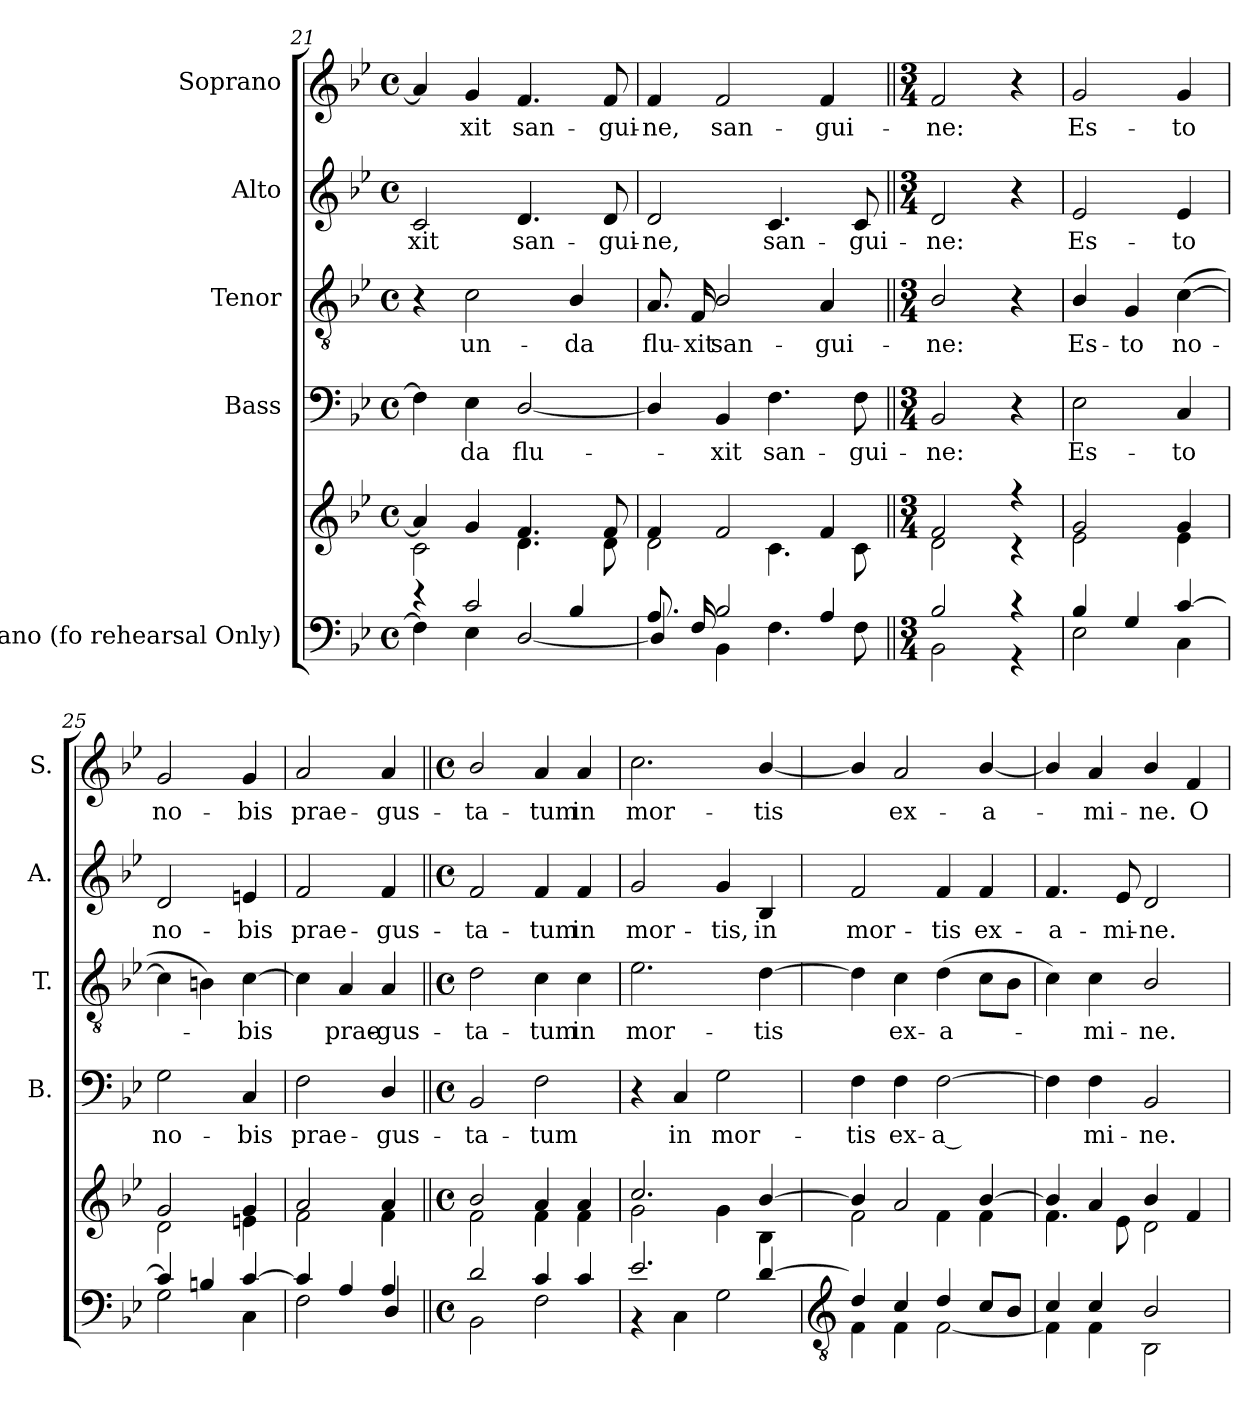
**kern	**kern	**kern	**text	**kern	**text	**kern	**text	**kern	**text
*part5	*part5	*part4	*part4	*part3	*part3	*part2	*part2	*part1	*part1
*staff6	*staff5	*staff4	*staff4	*staff3	*staff3	*staff2	*staff2	*staff1	*staff1
*I"Piano (fo  rehearsal Only)	*	*I"Bass	*	*I"Tenor	*	*I"Alto	*	*I"Soprano	*
*	*	*I'B.	*	*I'T.	*	*I'A.	*	*I'S.	*
*clefF4	*clefG2	*clefF4	*	*clefGv2	*	*clefG2	*	*clefG2	*
*k[b-e-]	*k[b-e-]	*k[b-e-]	*	*k[b-e-]	*	*k[b-e-]	*	*k[b-e-]	*
*B-:	*B-:	*B-:	*	*B-:	*	*B-:	*	*B-:	*
*M4/4	*M4/4	*M4/4	*	*M4/4	*	*M4/4	*	*M4/4	*
*met(c)	*met(c)	*met(c)	*	*met(c)	*	*met(c)	*	*met(c)	*
=21	=21	=21	=21	=21	=21	=21	=21	=21	=21
*^	*^	*	*	*	*	*	*	*	*
!	!	!	!	!	!	!	!	!	!LO:LY:b	!	!
4r	4F\]	4a/]	2c\	4F\]	.	4r	.	2c/	-xit	4a/]	.
!	!	!	!	!	!LO:LY:b	!	!LO:LY:b	!	!	!	!LO:LY:b
2c/	4E-\	4g/	.	4E-\	da	2c\	un-	.	.	4g/	-xit
!	!	!	!	!	!LO:LY:b	!	!	!	!LO:LY:b	!	!LO:LY:b
.	[2D/	4.f/	4.d\	[2D/	flu-	.	.	4.d/	san-	4.f/	san-
!	!	!	!	!	!	!	!LO:LY:b	!	!	!	!
4B-/	.	.	.	.	.	4B-/	-da	.	.	.	.
!	!	!	!	!	!	!	!	!	!LO:LY:b	!	!LO:LY:b
.	.	8f/	8d\	.	.	.	.	8d/	-gui-	8f/	-gui-
=22	=22	=22	=22	=22	=22	=22	=22	=22	=22	=22	=22
!	!	!	!	!	!	!	!LO:LY:b	!	!LO:LY:b	!	!LO:LY:b
8.A/	4D/]	4f/	2d\	4D/]	.	8.A/	flu-	2d/	-ne,	4f/	-ne,
!	!	!	!	!	!	!	!LO:LY:b	!	!	!	!
16F/	.	.	.	.	.	16F/	-xit	.	.	.	.
!	!	!	!	!	!LO:LY:b	!	!LO:LY:b	!	!	!	!LO:LY:b
2B-/	4BB-\	2f/	.	4BB-/	-xit	2B-/	san-	.	.	2f/	san-
!	!	!	!	!	!LO:LY:b	!	!	!	!LO:LY:b	!	!
.	4.F\	.	4.c\	4.F\	san-	.	.	4.c/	san-	.	.
!	!	!	!	!	!	!	!LO:LY:b	!	!	!	!LO:LY:b
4A/	.	4f/	.	.	.	4A/	-gui-	.	.	4f/	-gui-
!	!	!	!	!	!LO:LY:b	!	!	!	!LO:LY:b	!	!
.	8F\	.	8c\	8F\	-gui-	.	.	8c/	-gui-	.	.
!!LO:LB:g=z
=23||	=23||	=23||	=23||	=23||	=23||	=23||	=23||	=23||	=23||	=23||	=23||
*M3/4	*	*M3/4	*	*M3/4	*	*M3/4	*	*M3/4	*	*M3/4	*
!	!	!	!	!	!LO:LY:b	!	!LO:LY:b	!	!LO:LY:b	!	!LO:LY:b
2B-/	2BB-\	2f/	2d\	2BB-/	-ne:	2B-/	-ne:	2d/	-ne:	2f/	-ne:
4r	4r	4r	4r	4r	.	4r	.	4r	.	4r	.
=24	=24	=24	=24	=24	=24	=24	=24	=24	=24	=24	=24
!	!	!	!	!	!LO:LY:b	!	!LO:LY:b	!	!LO:LY:b	!	!LO:LY:b
4B-/	2E-\	2g/	2e-\	2E-\	Es-	4B-/	Es-	2e-/	Es-	2g/	Es-
!	!	!	!	!	!	!	!LO:LY:b	!	!	!	!
4G/	.	.	.	.	.	4G/	-to	.	.	.	.
!	!	!	!	!	!LO:LY:b	!	!LO:LY:b	!	!LO:LY:b	!	!LO:LY:b
[4c/	4C\	4g/	4e-\	4C/	-to	(>[4c\	no-	4e-/	-to	4g/	-to
=25	=25	=25	=25	=25	=25	=25	=25	=25	=25	=25	=25
!	!	!	!	!	!LO:LY:b	!	!	!	!LO:LY:b	!	!LO:LY:b
4c/]	2G\	2g/	2d\	2G\	no-	4c\]	.	2d/	no-	2g/	no-
4Bn/	.	.	.	.	.	4Bn\)	.	.	.	.	.
!	!	!	!	!	!LO:LY:b	!	!LO:LY:b	!	!LO:LY:b	!	!LO:LY:b
[4c/	4C\	4g/	4en\	4C/	-bis	[4c\	-bis	4en/	-bis	4g/	-bis
=26	=26	=26	=26	=26	=26	=26	=26	=26	=26	=26	=26
!	!	!	!	!	!LO:LY:b	!	!	!	!LO:LY:b	!	!LO:LY:b
4c/]	2F\	2a/	2f\	2F\	prae-	4c\]	.	2f/	prae-	2a/	prae-
!	!	!	!	!	!	!	!LO:LY:b	!	!	!	!
4A/	.	.	.	.	.	4A/	prae-	.	.	.	.
!	!	!	!	!	!LO:LY:b	!	!LO:LY:b	!	!LO:LY:b	!	!LO:LY:b
4A/	4D/	4a/	4f\	4D/	-gus-	4A/	-gus-	4f/	-gus-	4a/	-gus-
=27||	=27||	=27||	=27||	=27||	=27||	=27||	=27||	=27||	=27||	=27||	=27||
*M4/4	*	*M4/4	*	*M4/4	*	*M4/4	*	*M4/4	*	*M4/4	*
*met(c)	*	*met(c)	*	*met(c)	*	*met(c)	*	*met(c)	*	*met(c)	*
!	!	!	!	!	!LO:LY:b	!	!LO:LY:b	!	!LO:LY:b	!	!LO:LY:b
2d/	2BB-\	2b-/	2f\	2BB-/	-ta-	2d\	-ta-	2f/	-ta-	2b-/	-ta-
!	!	!	!	!	!LO:LY:b	!	!LO:LY:b	!	!LO:LY:b	!	!LO:LY:b
4c/	2F\	4a/	4f\	2F\	-tum	4c\	-tum	4f/	-tum	4a/	-tum
!	!	!	!	!	!	!	!LO:LY:b	!	!LO:LY:b	!	!LO:LY:b
4c/	.	4a/	4f\	.	.	4c\	in	4f/	in	4a/	in
=28	=28	=28	=28	=28	=28	=28	=28	=28	=28	=28	=28
!	!	!	!	!	!	!	!LO:LY:b	!	!LO:LY:b	!	!LO:LY:b
2.e-/	4r	2.cc/	2g\	4r	.	2.e-\	mor-	2g/	mor-	2.cc\	mor-
!	!	!	!	!	!LO:LY:b	!	!	!	!	!	!
.	4C\	.	.	4C/	in	.	.	.	.	.	.
!	!	!	!	!	!LO:LY:b	!	!	!	!LO:LY:b	!	!
.	2G\	.	4g\	2G\	mor-	.	.	4g/	-tis,	.	.
!	!	!	!	!	!	!	!LO:LY:b	!	!LO:LY:b	!	!LO:LY:b
[4d/	.	[4b-/	4B-\	.	.	[4d\	-tis	4B-/	in	[4b-/	-tis
=29	=29	=29	=29	=29	=29	=29	=29	=29	=29	=29	=29
*clefGv2	*	*	*	*	*	*	*	*	*	*	*
!	!	!	!	!	!LO:LY:b	!	!	!	!LO:LY:b	!	!
4d/]	4F\	4b-/]	2f\	4F\	-tis	4d\]	.	2f/	mor-	4b-/]	.
!	!	!	!	!	!LO:LY:b	!	!LO:LY:b	!	!	!	!LO:LY:b
4c/	4F\	2a/	.	4F\	ex-	4c\	ex-	.	.	2a/	ex-
!	!	!	!	!	!LO:LY:b	!	!LO:LY:b	!	!LO:LY:b	!	!
4d/	[2F\	.	4f\	[2F\	-a --	(>4d\	-a-	4f/	-tis	.	.
!	!	!	!	!	!	!	!	!	!LO:LY:b	!	!LO:LY:b
8c/L	.	[4b-/	4f\	.	.	8c\L	.	4f/	ex-	[4b-/	-a-
8B-/J	.	.	.	.	.	8B-\J	.	.	.	.	.
=30	=30	=30	=30	=30	=30	=30	=30	=30	=30	=30	=30
!	!	!	!	!	!	!	!	!	!LO:LY:b	!	!
4c/	4F\]	4b-/]	4.f\	4F\]	.	4c\)	.	4.f/	-a-	4b-/]	.
!	!	!	!	!	!LO:LY:b	!	!LO:LY:b	!	!	!	!LO:LY:b
4c/	4F\	4a/	.	4F\	-mi-	4c\	-mi-	.	.	4a/	mi-
!	!	!	!	!	!	!	!	!	!LO:LY:b	!	!
.	.	.	8e-\	.	.	.	.	8e-/	-mi-	.	.
!	!	!	!	!	!LO:LY:b	!	!LO:LY:b	!	!LO:LY:b	!	!LO:LY:b
2B-/	2BB-\	4b-/	2d\	2BB-/	-ne.	2B-/	-ne.	2d/	-ne.	4b-/	-ne.
!	!	!	!	!	!	!	!	!	!	!	!LO:LY:b
.	.	4f/	.	.	.	.	.	.	.	4f/	O
*v	*v	*	*	*	*	*	*	*	*	*	*
*	*v	*v	*	*	*	*	*	*	*	*
=	=	=	=	=	=	=	=	=	=
*-	*-	*-	*-	*-	*-	*-	*-	*-	*-
